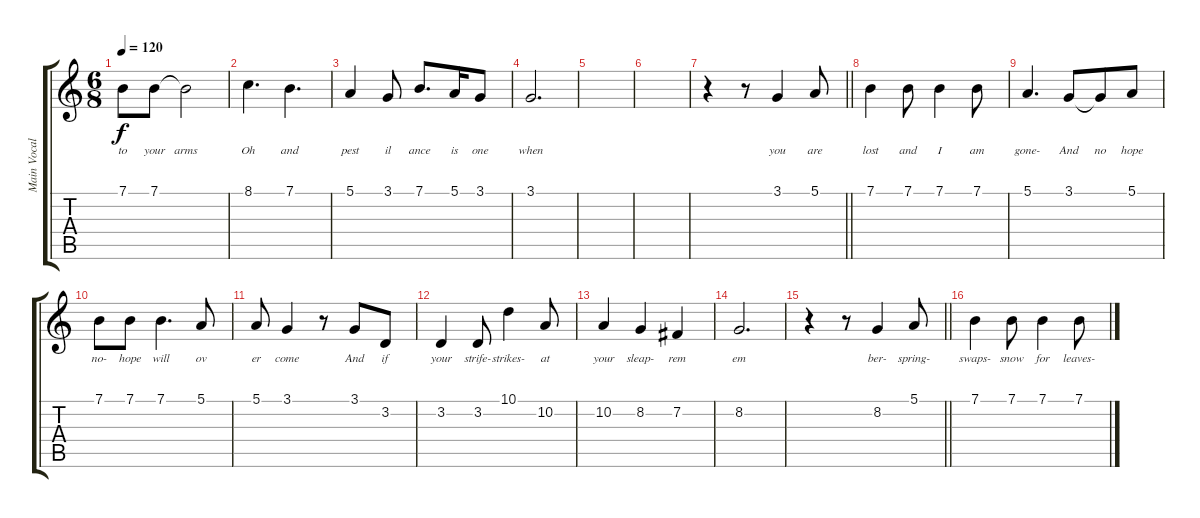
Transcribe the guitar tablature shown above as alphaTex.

\track ("Main Vocals" "Main Vocal") {instrument choiraahs}
\staff {score tabs}
\tuning (E4 B3 G3 D3 A2 E2) {hide}
\ts (6 8)
\tempo 120
\clef g2
\ks c
7.1.8{lyrics (0 "to") lyrics (1 "") lyrics (2 "") lyrics (3 "") lyrics (4 "") dy f} 7.1.8{lyrics (0 "your") lyrics (1 "") lyrics (2 "") lyrics (3 "") lyrics (4 "")} 7.1{t}.2{lyrics (0 "arms") lyrics (1 "") lyrics (2 "") lyrics (3 "") lyrics (4 "")} |
8.1.4{d lyrics (0 "Oh") lyrics (1 "") lyrics (2 "") lyrics (3 "") lyrics (4 "")} 7.1.4{d lyrics (0 "and") lyrics (1 "") lyrics (2 "") lyrics (3 "") lyrics (4 "")} |
5.1.4{lyrics (0 "pest") lyrics (1 "") lyrics (2 "") lyrics (3 "") lyrics (4 "")} 3.1.8{lyrics (0 "il") lyrics (1 "") lyrics (2 "") lyrics (3 "") lyrics (4 "")} 7.1.8{d lyrics (0 "ance") lyrics (1 "") lyrics (2 "") lyrics (3 "") lyrics (4 "")} 5.1.16{lyrics (0 "is") lyrics (1 "") lyrics (2 "") lyrics (3 "") lyrics (4 "")} 3.1.8{lyrics (0 "one") lyrics (1 "") lyrics (2 "") lyrics (3 "") lyrics (4 "")} |
3.1.2{d lyrics (0 "when") lyrics (1 "") lyrics (2 "") lyrics (3 "") lyrics (4 "")} |
|
|
\barLineRight lightlight
r.4 r.8 3.1.4{lyrics (0 "you") lyrics (1 "") lyrics (2 "") lyrics (3 "") lyrics (4 "")} 5.1.8{lyrics (0 "are") lyrics (1 "") lyrics (2 "") lyrics (3 "") lyrics (4 "")} |
7.1.4{lyrics (0 "lost") lyrics (1 "") lyrics (2 "") lyrics (3 "") lyrics (4 "")} 7.1.8{lyrics (0 "and") lyrics (1 "") lyrics (2 "") lyrics (3 "") lyrics (4 "")} 7.1.4{lyrics (0 "I") lyrics (1 "") lyrics (2 "") lyrics (3 "") lyrics (4 "")} 7.1.8{lyrics (0 "am") lyrics (1 "") lyrics (2 "") lyrics (3 "") lyrics (4 "")} |
5.1.4{d lyrics (0 "gone-") lyrics (1 "") lyrics (2 "") lyrics (3 "") lyrics (4 "")} 3.1.8{lyrics (0 "And") lyrics (1 "") lyrics (2 "") lyrics (3 "") lyrics (4 "")} 3.1{t}.8{lyrics (0 "no") lyrics (1 "") lyrics (2 "") lyrics (3 "") lyrics (4 "")} 5.1.8{lyrics (0 "hope") lyrics (1 "") lyrics (2 "") lyrics (3 "") lyrics (4 "")} |
7.1.8{lyrics (0 "no-") lyrics (1 "") lyrics (2 "") lyrics (3 "") lyrics (4 "")} 7.1.8{lyrics (0 "hope") lyrics (1 "") lyrics (2 "") lyrics (3 "") lyrics (4 "")} 7.1.4{d lyrics (0 "will") lyrics (1 "") lyrics (2 "") lyrics (3 "") lyrics (4 "")} 5.1.8{lyrics (0 "ov") lyrics (1 "") lyrics (2 "") lyrics (3 "") lyrics (4 "")} |
5.1.8{lyrics (0 "er") lyrics (1 "") lyrics (2 "") lyrics (3 "") lyrics (4 "")} 3.1.4{lyrics (0 "come") lyrics (1 "") lyrics (2 "") lyrics (3 "") lyrics (4 "")} r.8 3.1.8{lyrics (0 "And") lyrics (1 "") lyrics (2 "") lyrics (3 "") lyrics (4 "")} 3.2.8{lyrics (0 "if") lyrics (1 "") lyrics (2 "") lyrics (3 "") lyrics (4 "")} |
3.2.4{lyrics (0 "your") lyrics (1 "") lyrics (2 "") lyrics (3 "") lyrics (4 "")} 3.2.8{lyrics (0 "strife-") lyrics (1 "") lyrics (2 "") lyrics (3 "") lyrics (4 "")} 10.1.4{lyrics (0 "strikes-") lyrics (1 "") lyrics (2 "") lyrics (3 "") lyrics (4 "")} 10.2.8{lyrics (0 "at") lyrics (1 "") lyrics (2 "") lyrics (3 "") lyrics (4 "")} |
10.2.4{lyrics (0 "your") lyrics (1 "") lyrics (2 "") lyrics (3 "") lyrics (4 "")} 8.2.4{lyrics (0 "sleap-") lyrics (1 "") lyrics (2 "") lyrics (3 "") lyrics (4 "")} 7.2.4{lyrics (0 "rem") lyrics (1 "") lyrics (2 "") lyrics (3 "") lyrics (4 "")} |
8.2.2{d lyrics (0 "em") lyrics (1 "") lyrics (2 "") lyrics (3 "") lyrics (4 "")} |
\barLineRight lightlight
r.4 r.8 8.2.4{lyrics (0 "ber-") lyrics (1 "") lyrics (2 "") lyrics (3 "") lyrics (4 "")} 5.1.8{lyrics (0 "spring-") lyrics (1 "") lyrics (2 "") lyrics (3 "") lyrics (4 "")} |
7.1.4{lyrics (0 "swaps-") lyrics (1 "") lyrics (2 "") lyrics (3 "") lyrics (4 "")} 7.1.8{lyrics (0 "snow") lyrics (1 "") lyrics (2 "") lyrics (3 "") lyrics (4 "")} 7.1.4{lyrics (0 "for") lyrics (1 "") lyrics (2 "") lyrics (3 "") lyrics (4 "")} 7.1.8{lyrics (0 "leaves-") lyrics (1 "") lyrics (2 "") lyrics (3 "") lyrics (4 "")}
